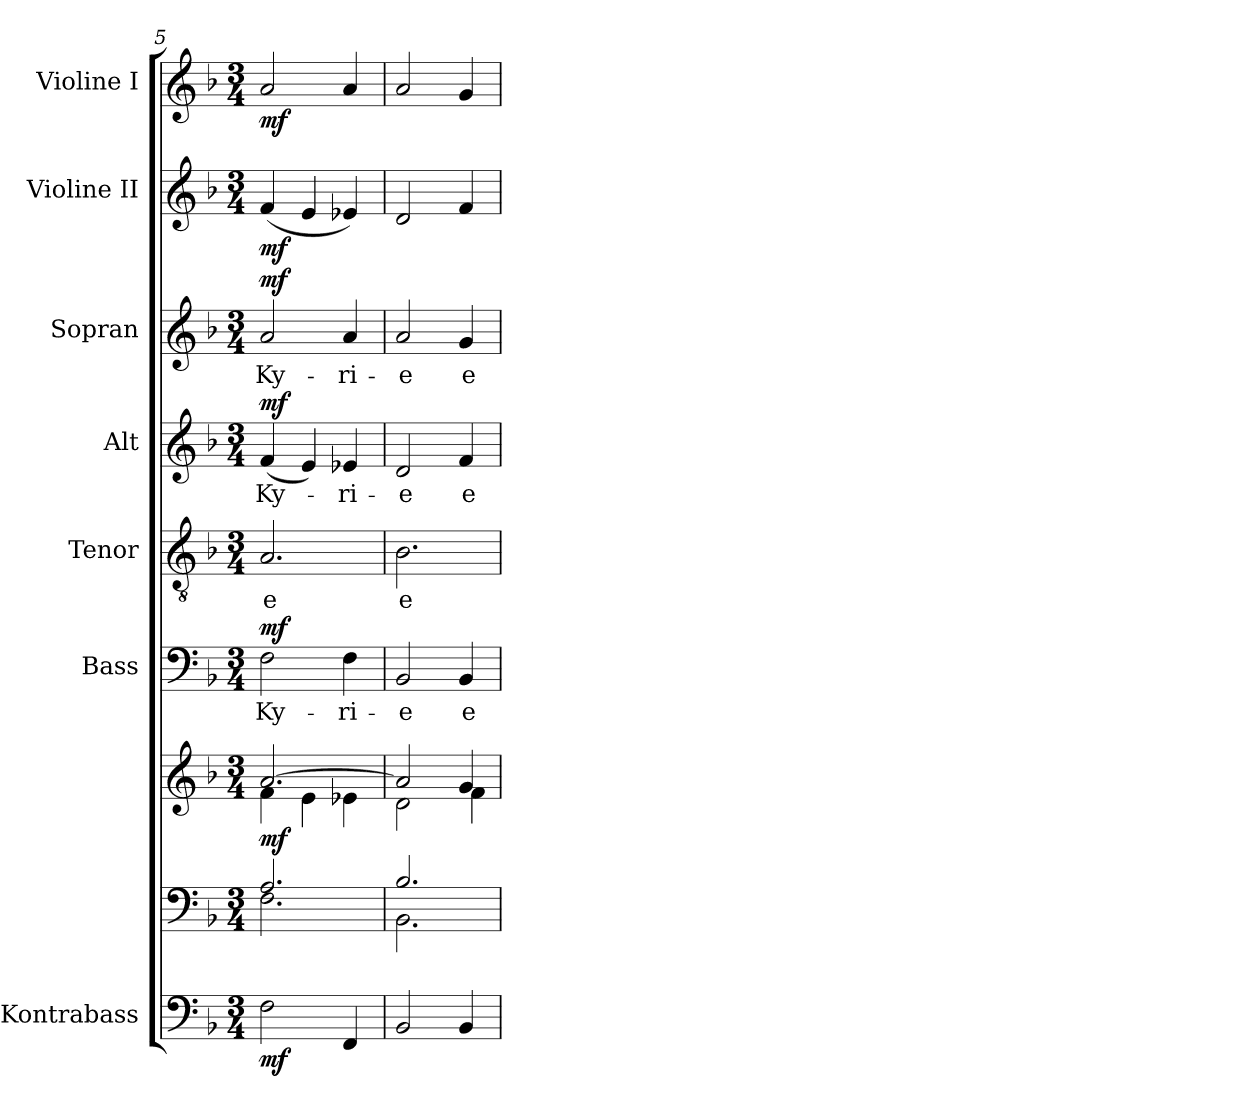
**kern	**dynam	**kern	**kern	**dynam	**kern	**text	**dynam	**kern	**text	**kern	**text	**dynam	**kern	**text	**dynam	**kern	**dynam	**kern	**dynam
*part8	*part8	*part7	*part7	*part7	*part6	*part6	*part6	*part5	*part5	*part4	*part4	*part4	*part3	*part3	*part3	*part2	*part2	*part1	*part1
*staff9	*staff9	*staff8	*staff7	*staff7/8	*staff6	*staff6	*staff6	*staff5	*staff5	*staff4	*staff4	*staff4	*staff3	*staff3	*staff3	*staff2	*staff2	*staff1	*staff1
*I"Kontrabass	*	*	*	*	*I"Bass	*	*	*I"Tenor	*	*I"Alt	*	*	*I"Sopran	*	*	*I"Violine II	*	*I"Violine I	*
*I'Kb.	*	*	*	*	*I'B.	*	*	*I'T.	*	*I'A.	*	*	*I'S.	*	*	*I'Vl. II	*	*I'Vl. I	*
*clefF4	*	*clefF4	*clefG2	*	*clefF4	*	*	*clefGv2	*	*clefG2	*	*	*clefG2	*	*	*clefG2	*	*clefG2	*
*ITrd7c12	*	*	*	*	*	*	*	*	*	*	*	*	*	*	*	*	*	*	*
*k[b-]	*	*k[b-]	*k[b-]	*	*k[b-]	*	*	*k[b-]	*	*k[b-]	*	*	*k[b-]	*	*	*k[b-]	*	*k[b-]	*
*F:	*	*F:	*F:	*	*F:	*	*	*F:	*	*F:	*	*	*F:	*	*	*F:	*	*F:	*
*M3/4	*	*M3/4	*M3/4	*	*M3/4	*	*	*M3/4	*	*M3/4	*	*	*M3/4	*	*	*M3/4	*	*M3/4	*
=5	=5	=5	=5	=5	=5	=5	=5	=5	=5	=5	=5	=5	=5	=5	=5	=5	=5	=5	=5
*	*	*^	*^	*	*	*	*	*	*	*	*	*	*	*	*	*	*	*	*
!	!LO:DY:b	!	!	!	!	!LO:DY:b	!	!LO:LY:b	!LO:DY:a	!	!LO:LY:b	!	!LO:LY:b	!LO:DY:a	!	!LO:LY:b	!LO:DY:a	!	!LO:DY:b	!	!LO:DY:b
2FF\	mf	2.A/	2.F\	[>2.a/	4f\	mf	2F\	Ky-	mf	2.A/	-e	(<4f/	Ky-	mf	2a/	Ky-	mf	(<4f/	mf	2a/	mf
.	.	.	.	.	4e\	.	.	.	.	.	.	4e/)	.	.	.	.	.	4e/	.	.	.
!	!	!	!	!	!	!	!	!LO:LY:b	!	!	!	!	!LO:LY:b	!	!	!LO:LY:b	!	!	!	!	!
4FFF/	.	.	.	.	4e-X\	.	4F\	-ri-	.	.	.	4e-X/	-ri-	.	4a/	-ri-	.	4e-X/)	.	4a/	.
=6	=6	=6	=6	=6	=6	=6	=6	=6	=6	=6	=6	=6	=6	=6	=6	=6	=6	=6	=6	=6	=6
!	!	!	!	!	!	!	!	!LO:LY:b	!	!	!LO:LY:b	!	!LO:LY:b	!	!	!LO:LY:b	!	!	!	!	!
2BBB-/	.	2.B-/	2.BB-\	2a/]	2d\	.	2BB-/	-e	.	2.B-\	e-	2d/	-e	.	2a/	-e	.	2d/	.	2a/	.
!	!	!	!	!	!	!	!	!LO:LY:b	!	!	!	!	!LO:LY:b	!	!	!LO:LY:b	!	!	!	!	!
4BBB-/	.	.	.	4g/	4f\	.	4BB-/	e-	.	.	.	4f/	e-	.	4g/	e-	.	4f/	.	4g/	.
*	*	*v	*v	*	*	*	*	*	*	*	*	*	*	*	*	*	*	*	*	*	*
*	*	*	*v	*v	*	*	*	*	*	*	*	*	*	*	*	*	*	*	*	*
=	=	=	=	=	=	=	=	=	=	=	=	=	=	=	=	=	=	=	=
*-	*-	*-	*-	*-	*-	*-	*-	*-	*-	*-	*-	*-	*-	*-	*-	*-	*-	*-	*-
